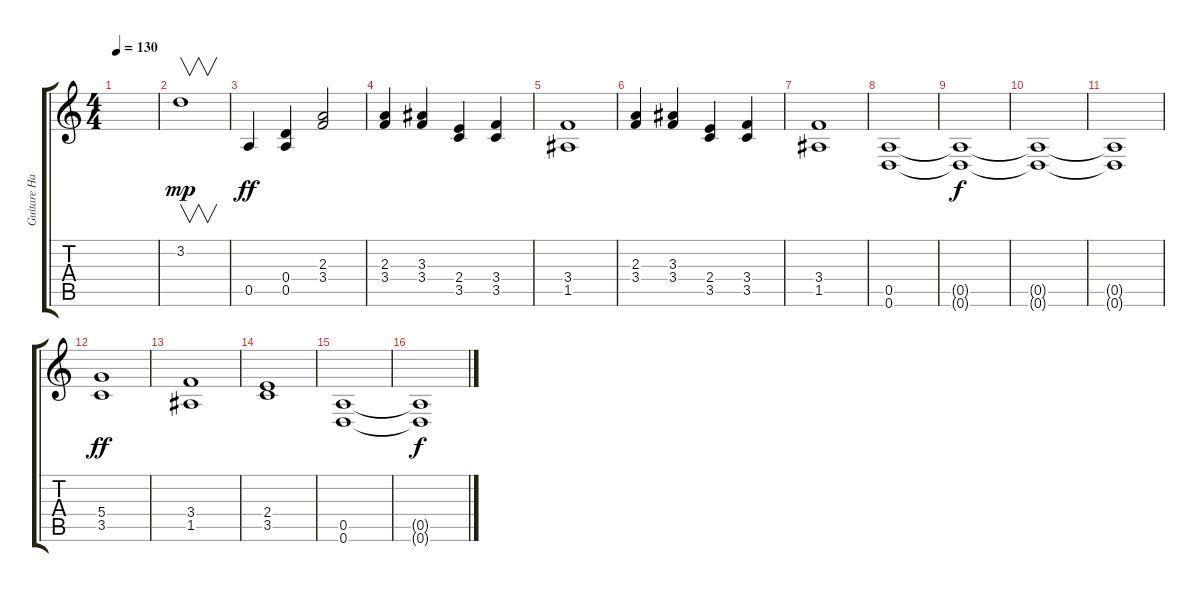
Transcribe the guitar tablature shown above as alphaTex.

\track ("Guitare Harmonie" "Guitare Ha") {instrument distortionguitar}
\staff {score tabs}
\tuning (E4 B3 G3 D3 A2 D2) {hide}
\ts (4 4)
\tempo 130
\clef g2
\ks c
|
3.2.1{v dy mp} |
0.5.4{dy ff} (0.4 0.5).4 (2.3 3.4).2 |
(2.3 3.4).4 (3.3 3.4).4 (2.4 3.5).4 (3.4 3.5).4 |
(3.4 1.5).1 |
(2.3 3.4).4 (3.3 3.4).4 (2.4 3.5).4 (3.4 3.5).4 |
(3.4 1.5).1 |
(0.5 0.6).1 |
(0.5{t} 0.6{t}).1{dy f} |
(0.5{t} 0.6{t}).1 |
(0.5{t} 0.6{t}).1 |
(5.4 3.5).1{dy ff} |
(3.4 1.5).1 |
(2.4 3.5).1 |
(0.5 0.6).1 |
(0.5{t} 0.6{t}).1{dy f}
